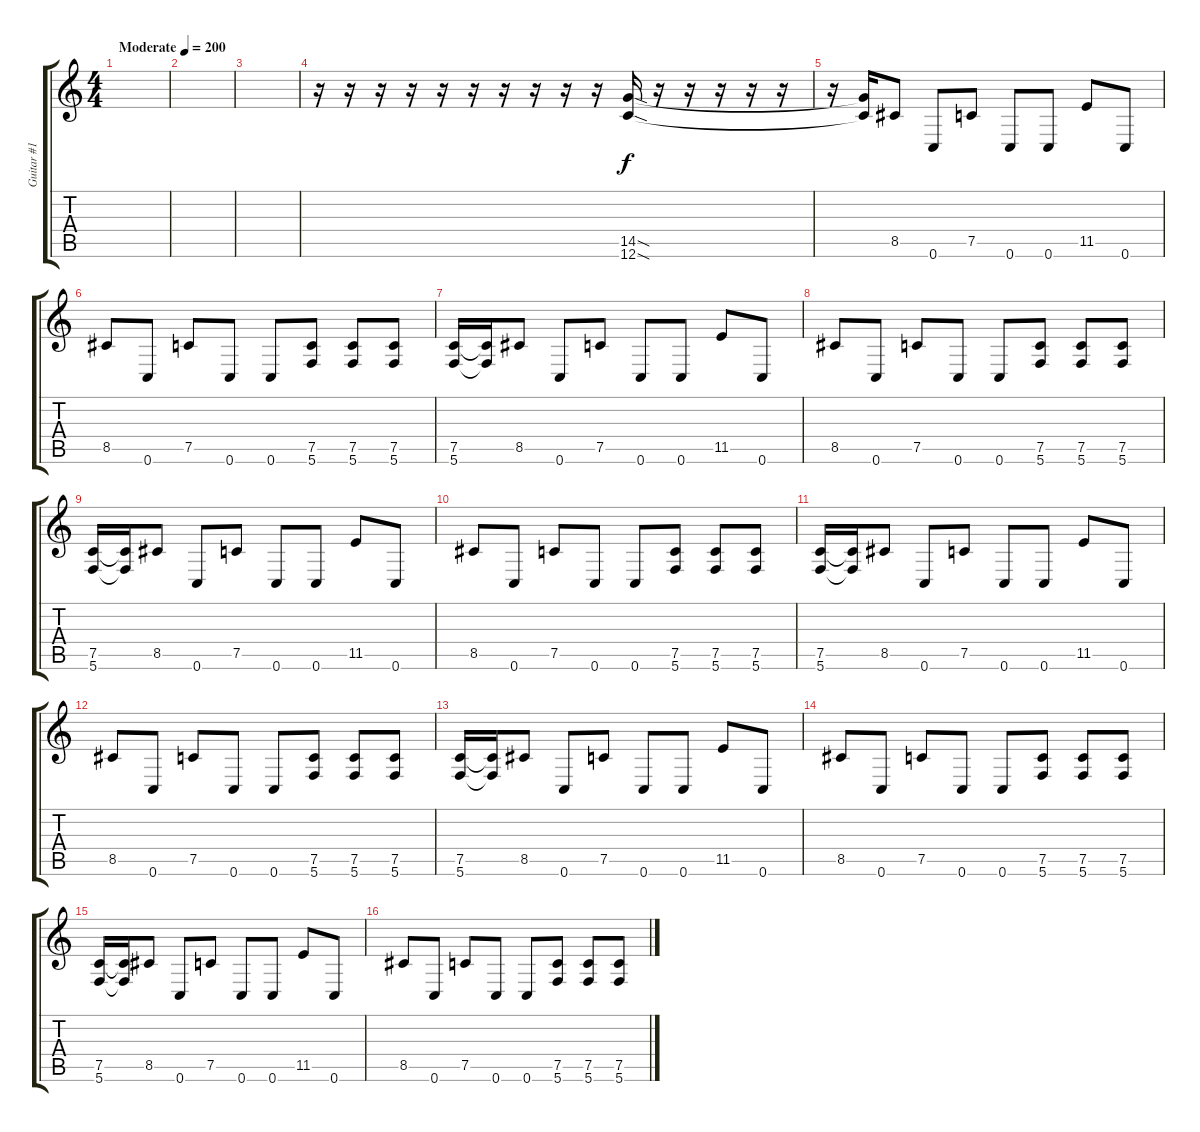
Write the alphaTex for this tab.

\track ("Guitar #1" "Guitar #1") {instrument distortionguitar}
\staff {score tabs}
\tuning (C4 G3 Eb3 Bb2 F2 C2) {hide}
\ts (4 4)
\tempo (200 "Moderate")
\clef g2
\ks c
|
|
|
r.16 r.16 r.16 r.16 r.16 r.16 r.16 r.16 r.16 r.16 (14.5{sod} 12.6{sod}).16 r.16 r.16 r.16 r.16 r.16 |
r.16 (14.5{t} 12.6{t}).16 8.5.8 0.6.8 7.5.8 0.6.8 0.6.8 11.5.8 0.6.8 |
8.5.8 0.6.8 7.5.8 0.6.8 0.6.8 (7.5 5.6).8 (7.5 5.6).8 (7.5 5.6).8 |
(7.5 5.6).16 (7.5{t} 5.6{t}).16 8.5.8 0.6.8 7.5.8 0.6.8 0.6.8 11.5.8 0.6.8 |
8.5.8 0.6.8 7.5.8 0.6.8 0.6.8 (7.5 5.6).8 (7.5 5.6).8 (7.5 5.6).8 |
(7.5 5.6).16 (7.5{t} 5.6{t}).16 8.5.8 0.6.8 7.5.8 0.6.8 0.6.8 11.5.8 0.6.8 |
8.5.8 0.6.8 7.5.8 0.6.8 0.6.8 (7.5 5.6).8 (7.5 5.6).8 (7.5 5.6).8 |
(7.5 5.6).16 (7.5{t} 5.6{t}).16 8.5.8 0.6.8 7.5.8 0.6.8 0.6.8 11.5.8 0.6.8 |
8.5.8 0.6.8 7.5.8 0.6.8 0.6.8 (7.5 5.6).8 (7.5 5.6).8 (7.5 5.6).8 |
(7.5 5.6).16 (7.5{t} 5.6{t}).16 8.5.8 0.6.8 7.5.8 0.6.8 0.6.8 11.5.8 0.6.8 |
8.5.8 0.6.8 7.5.8 0.6.8 0.6.8 (7.5 5.6).8 (7.5 5.6).8 (7.5 5.6).8 |
(7.5 5.6).16 (7.5{t} 5.6{t}).16 8.5.8 0.6.8 7.5.8 0.6.8 0.6.8 11.5.8 0.6.8 |
8.5.8 0.6.8 7.5.8 0.6.8 0.6.8 (7.5 5.6).8 (7.5 5.6).8 (7.5 5.6).8
